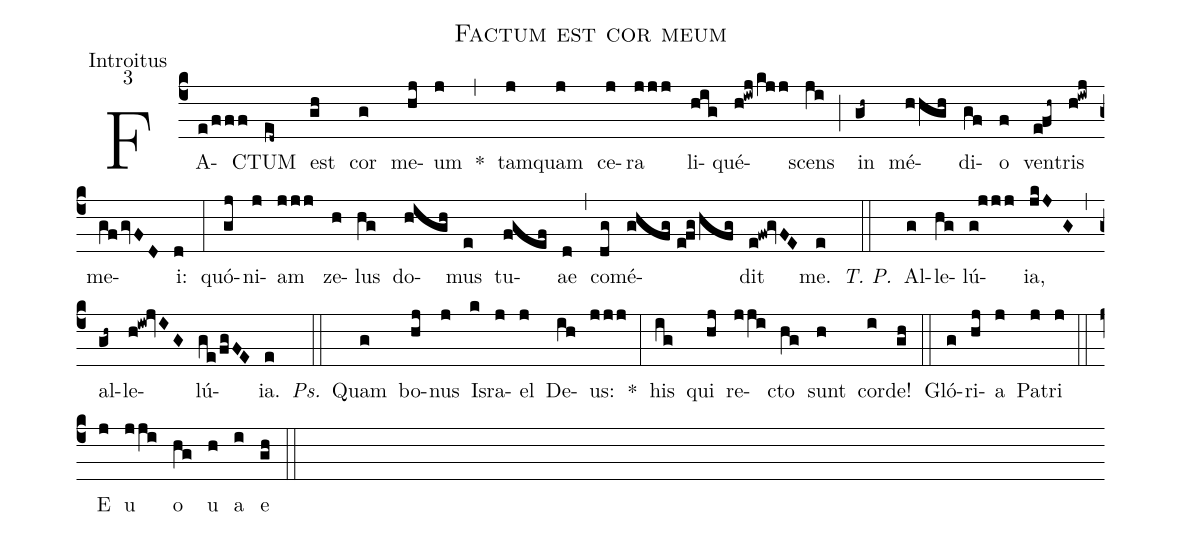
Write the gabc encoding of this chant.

name:Factum est cor meum;
office-part:Introitus;
mode:3;
%%
(c4) FA(e/fff)CTUM(ed~) est(gh) cor(g) me(hj)um(j) *(,) tam(j)quam(j) ce(j)ra(jjj) li(hig)qué(h!iwj/kjj)scens(ji) (;) in(gh~) mé(hhgh)di(gf)o(f) ven(e!fh~)tris(h!iwj) me(gf/gvFD)i:(d) (:) quó(gj)ni(j)am(jjj) ze(h)lus(hg) do(high)mus(e) tu(fgef)ae(d) (,) co(dg)mé(ghfg//e!fg/hfg)dit(e!fw!gvFE) me.(e) <i>T. P.</i>(::) Al(g)le(hg)lú(g!jjj)ia,(jkJG) (,) al(gh~)le(h!iw!jvIG)lú(ge/fgFE)ia.(e) <i>Ps.</i>(::) Quam(g) bo(hj)nus(j) Is(k)ra(j)el(j) De(ih)us:(jjj) *(:) his(ig) qui(hj) re(jji)cto(hg) sunt(h) cor(i)de!(gh) (::) Gló(g)ri(hj)a(j) Pa(j)tri(j) (::) E(j) u(jji) o(hg) u(h) a(i) e(gh) (::)
